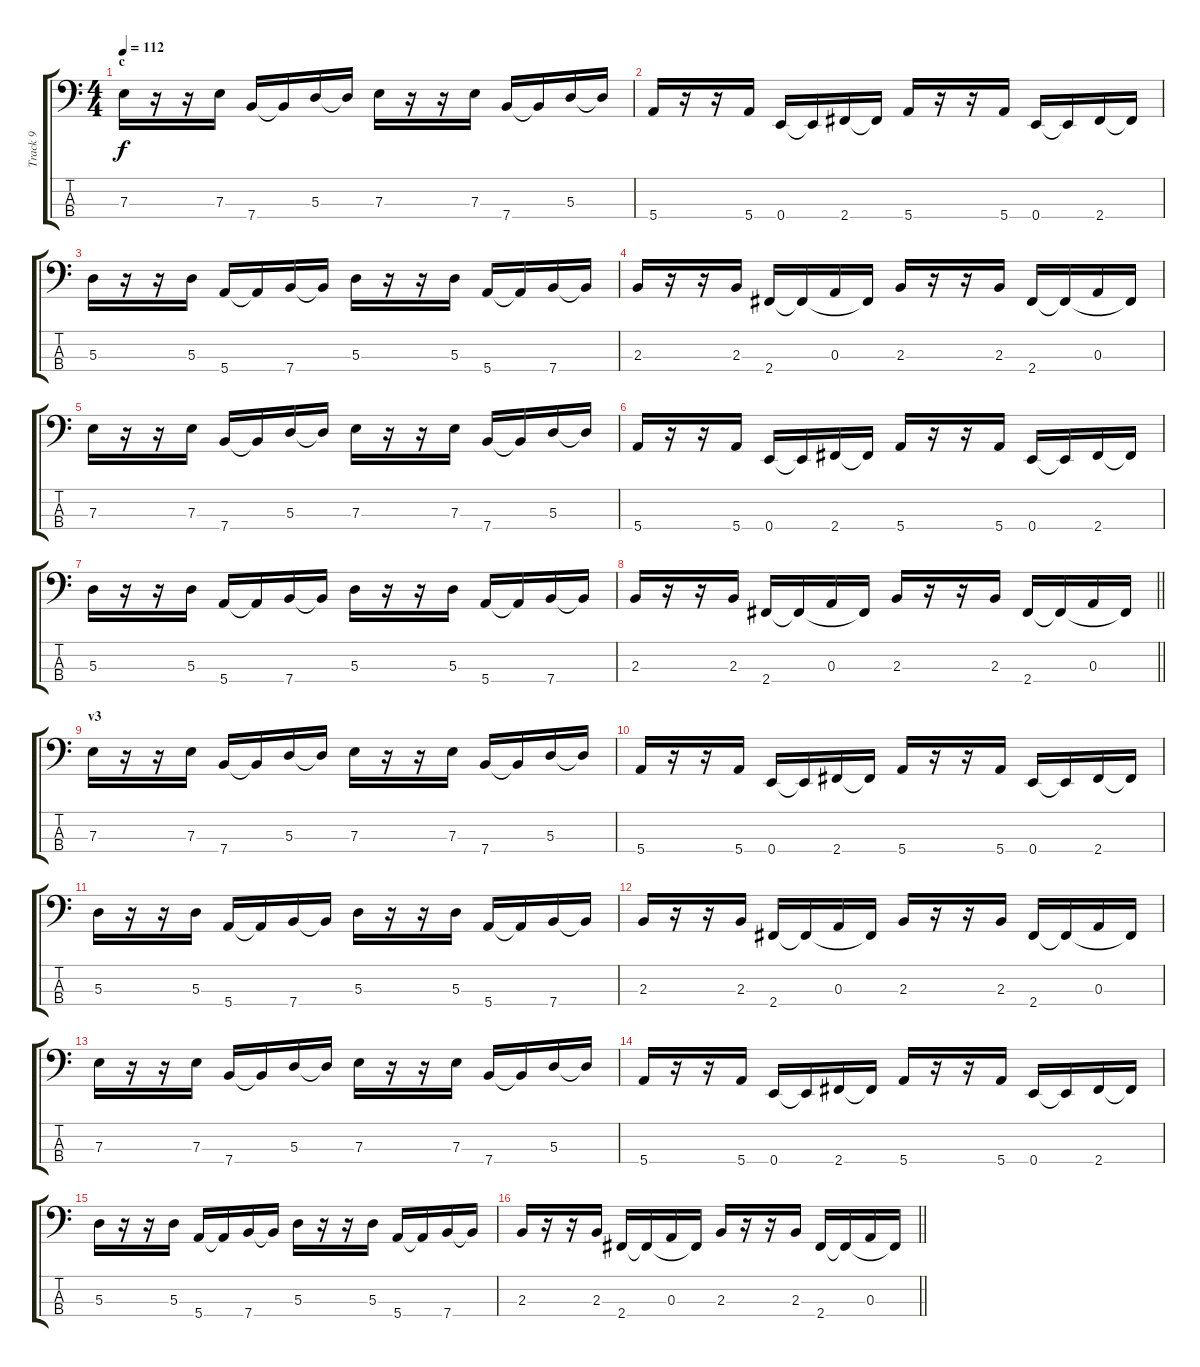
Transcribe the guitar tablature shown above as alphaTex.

\track ("Track 9" "Track 9") {instrument electricbassfinger}
\staff {score tabs}
\tuning (G2 D2 A1 E1) {hide}
\ts (4 4)
\section ("" "c")
\tempo 112
\clef f4
\ks c
7.3.16{dy f} r.16 r.16 7.3.16 7.4.16 7.4{t}.16 5.3.16 5.3{t}.16 7.3.16 r.16 r.16 7.3.16 7.4.16 7.4{t}.16 5.3.16 5.3{t}.16 |
5.4.16 r.16 r.16 5.4.16 0.4.16 0.4{t}.16 2.4.16 2.4{t}.16 5.4.16 r.16 r.16 5.4.16 0.4.16 0.4{t}.16 2.4.16 2.4{t}.16 |
5.3.16 r.16 r.16 5.3.16 5.4.16 5.4{t}.16 7.4.16 7.4{t}.16 5.3.16 r.16 r.16 5.3.16 5.4.16 5.4{t}.16 7.4.16 7.4{t}.16 |
2.3.16 r.16 r.16 2.3.16 2.4.16 2.4{t}.16 0.3.16 2.4{t}.16 2.3.16 r.16 r.16 2.3.16 2.4.16 2.4{t}.16 0.3.16 2.4{t}.16 |
7.3.16 r.16 r.16 7.3.16 7.4.16 7.4{t}.16 5.3.16 5.3{t}.16 7.3.16 r.16 r.16 7.3.16 7.4.16 7.4{t}.16 5.3.16 5.3{t}.16 |
5.4.16 r.16 r.16 5.4.16 0.4.16 0.4{t}.16 2.4.16 2.4{t}.16 5.4.16 r.16 r.16 5.4.16 0.4.16 0.4{t}.16 2.4.16 2.4{t}.16 |
5.3.16 r.16 r.16 5.3.16 5.4.16 5.4{t}.16 7.4.16 7.4{t}.16 5.3.16 r.16 r.16 5.3.16 5.4.16 5.4{t}.16 7.4.16 7.4{t}.16 |
\barLineRight lightlight
2.3.16 r.16 r.16 2.3.16 2.4.16 2.4{t}.16 0.3.16 2.4{t}.16 2.3.16 r.16 r.16 2.3.16 2.4.16 2.4{t}.16 0.3.16 2.4{t}.16 |
\section ("" "v3")
7.3.16 r.16 r.16 7.3.16 7.4.16 7.4{t}.16 5.3.16 5.3{t}.16 7.3.16 r.16 r.16 7.3.16 7.4.16 7.4{t}.16 5.3.16 5.3{t}.16 |
5.4.16 r.16 r.16 5.4.16 0.4.16 0.4{t}.16 2.4.16 2.4{t}.16 5.4.16 r.16 r.16 5.4.16 0.4.16 0.4{t}.16 2.4.16 2.4{t}.16 |
5.3.16 r.16 r.16 5.3.16 5.4.16 5.4{t}.16 7.4.16 7.4{t}.16 5.3.16 r.16 r.16 5.3.16 5.4.16 5.4{t}.16 7.4.16 7.4{t}.16 |
2.3.16 r.16 r.16 2.3.16 2.4.16 2.4{t}.16 0.3.16 2.4{t}.16 2.3.16 r.16 r.16 2.3.16 2.4.16 2.4{t}.16 0.3.16 2.4{t}.16 |
7.3.16 r.16 r.16 7.3.16 7.4.16 7.4{t}.16 5.3.16 5.3{t}.16 7.3.16 r.16 r.16 7.3.16 7.4.16 7.4{t}.16 5.3.16 5.3{t}.16 |
5.4.16 r.16 r.16 5.4.16 0.4.16 0.4{t}.16 2.4.16 2.4{t}.16 5.4.16 r.16 r.16 5.4.16 0.4.16 0.4{t}.16 2.4.16 2.4{t}.16 |
5.3.16 r.16 r.16 5.3.16 5.4.16 5.4{t}.16 7.4.16 7.4{t}.16 5.3.16 r.16 r.16 5.3.16 5.4.16 5.4{t}.16 7.4.16 7.4{t}.16 |
\barLineRight lightlight
2.3.16 r.16 r.16 2.3.16 2.4.16 2.4{t}.16 0.3.16 2.4{t}.16 2.3.16 r.16 r.16 2.3.16 2.4.16 2.4{t}.16 0.3.16 2.4{t}.16
